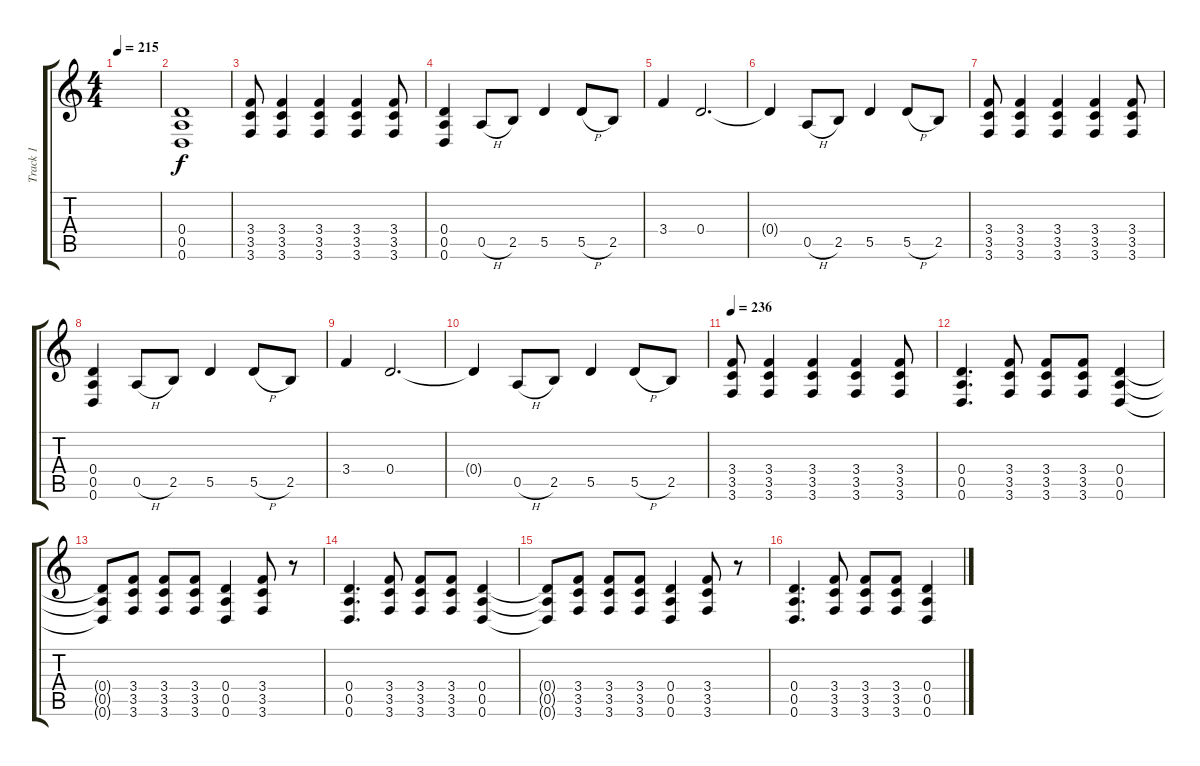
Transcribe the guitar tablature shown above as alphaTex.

\track ("Track 1" "Track 1") {instrument distortionguitar}
\staff {score tabs}
\tuning (E4 B3 G3 D3 A2 D2) {hide}
\ts (4 4)
\tempo 215
\clef g2
\ks c
|
(0.4{t} 0.5{t} 0.6{t}).1 |
(3.4 3.5 3.6).8 (3.4 3.5 3.6).4 (3.4 3.5 3.6).4 (3.4 3.5 3.6).4 (3.4 3.5 3.6).8 |
(0.4 0.5 0.6).4 0.5{h}.8 2.5.8 5.5.4 5.5{h}.8 2.5.8 |
3.4.4 0.4.2{d} |
0.4{t}.4 0.5{h}.8 2.5.8 5.5.4 5.5{h}.8 2.5.8 |
(3.4 3.5 3.6).8 (3.4 3.5 3.6).4 (3.4 3.5 3.6).4 (3.4 3.5 3.6).4 (3.4 3.5 3.6).8 |
(0.4 0.5 0.6).4 0.5{h}.8 2.5.8 5.5.4 5.5{h}.8 2.5.8 |
3.4.4 0.4.2{d} |
0.4{t}.4 0.5{h}.8 2.5.8 5.5.4 5.5{h}.8 2.5.8 |
\tempo 236
(3.4 3.5 3.6).8 (3.4 3.5 3.6).4 (3.4 3.5 3.6).4 (3.4 3.5 3.6).4 (3.4 3.5 3.6).8 |
(0.4 0.5 0.6).4{d} (3.4 3.5 3.6).8 (3.4 3.5 3.6).8 (3.4 3.5 3.6).8 (0.4 0.5 0.6).4 |
(0.4{t} 0.5{t} 0.6{t}).8 (3.4 3.5 3.6).8 (3.4 3.5 3.6).8 (3.4 3.5 3.6).8 (0.4 0.5 0.6).4 (3.4 3.5 3.6).8 r.8 |
(0.4 0.5 0.6).4{d} (3.4 3.5 3.6).8 (3.4 3.5 3.6).8 (3.4 3.5 3.6).8 (0.4 0.5 0.6).4 |
(0.4{t} 0.5{t} 0.6{t}).8 (3.4 3.5 3.6).8 (3.4 3.5 3.6).8 (3.4 3.5 3.6).8 (0.4 0.5 0.6).4 (3.4 3.5 3.6).8 r.8 |
(0.4 0.5 0.6).4{d} (3.4 3.5 3.6).8 (3.4 3.5 3.6).8 (3.4 3.5 3.6).8 (0.4 0.5 0.6).4
